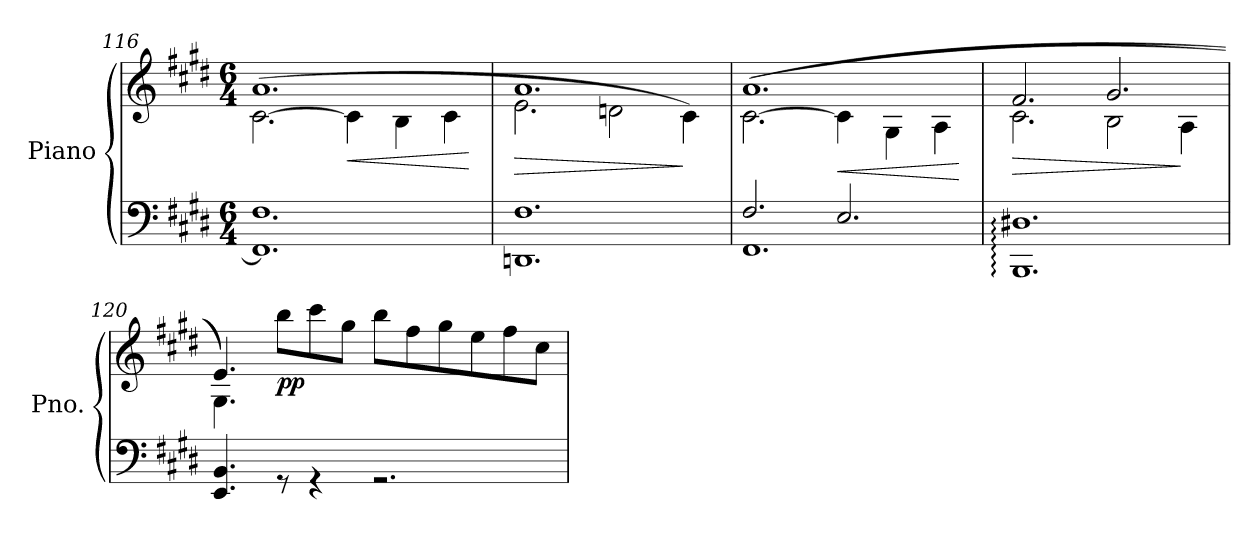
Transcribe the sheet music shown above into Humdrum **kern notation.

**kern	**kern	**dynam
*part1	*part1	*part1
*staff2	*staff1	*staff1/2
*I"Piano	*	*
*I'Pno.	*	*
*clefF4	*clefG2	*
*k[f#c#g#d#]	*k[f#c#g#d#]	*
*M6/4	*M6/4	*
=116	=116	=116
*^	*^	*
1.FF#]	1.F#	(<[2.c#\	1.a	.
!	!	!	!	!LO:HP:b
.	.	4c#\]	.	<
.	.	4B\	.	.
.	.	4c#\	.	.
*v	*v	*	*	*
*	*v	*v	*
.	.	[
=117	=117	=117
!	!	!LO:HP:b
*	*^	*
1.DDn 1.F#	2.e\	1.a	>
.	2dn\	.	.
.	4c#\)	.	]
!!LO:LB:g=z	!!
=118	=118	=118	=118
*^	*	*	*
1.FF#	2.F#/	(<[2.c#\	(>1.a	.
!	!	!	!	!LO:HP:b
.	2.E/	4c#\]	.	<
.	.	4G#\	.	.
.	.	4A\	.	.
*v	*v	*	*	*
*	*v	*v	*
.	.	[
=119	=119	=119
!	!	!LO:HP:b
*	*^	*
1.BBB: 1.D#X:	2.c#\	2.f#/	>
.	2B\	2.g#/	.
.	4A\	.	]
=120	=120	=120	=120
*^	*	*	*
1.ryy	4.EE/ 4.BB/	4.G#\)	4.e/)	.
!	!	!	!	!LO:DY:b
.	8r	8ryy	8bb\L	pp
.	4r	1rBBBByy	8ccc#\	.
.	.	.	8gg#\J	.
.	2.r	.	8bb\L	.
.	.	.	8ff#\	.
.	.	.	8gg#\	.
.	.	.	8ee\	.
.	.	.	8ff#\	.
.	.	.	8cc#\J	.
*v	*v	*	*	*
*	*v	*v	*
=	=	=
*-	*-	*-
